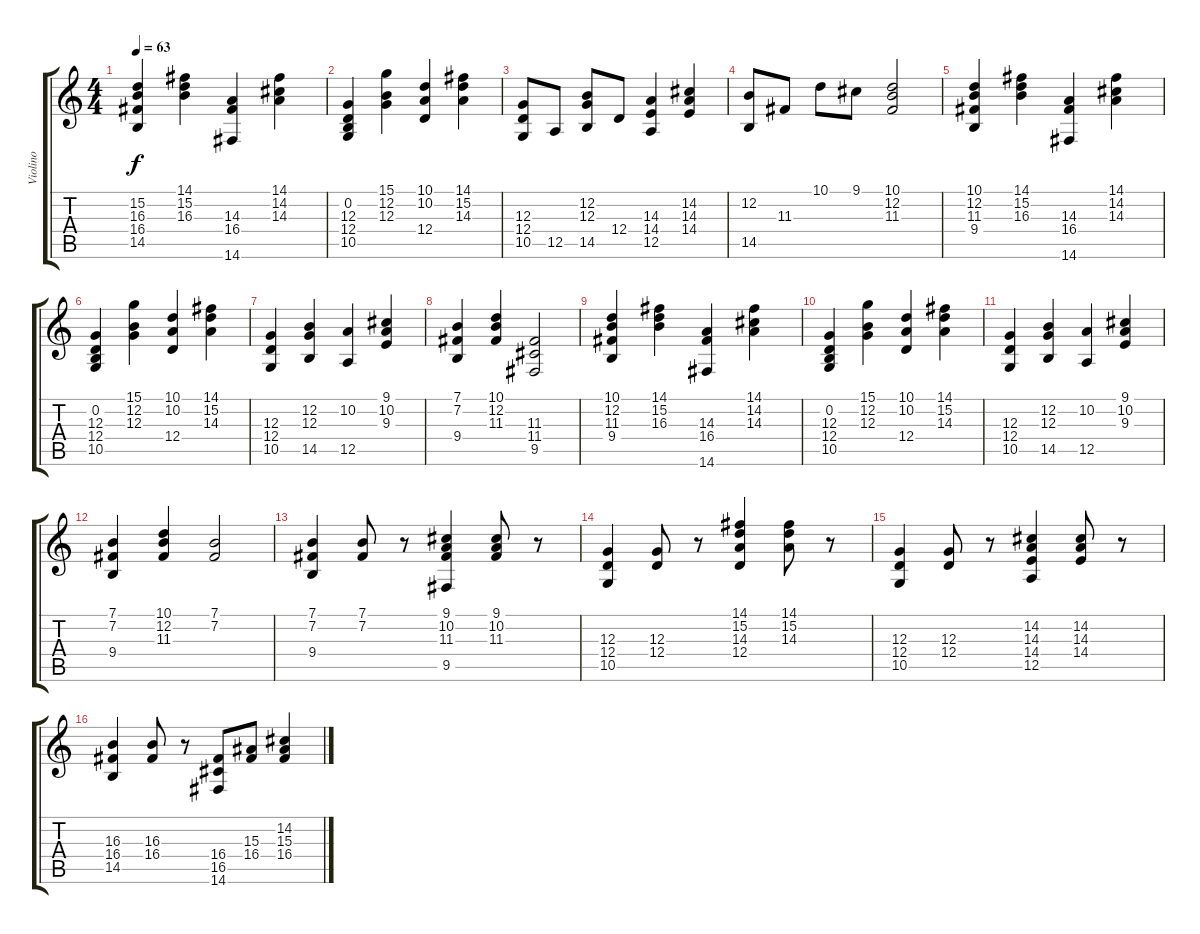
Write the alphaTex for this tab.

\track ("Violino" "Violino") {instrument stringensemble2}
\staff {score tabs}
\tuning (E4 B3 G3 D3 A2 E2) {hide}
\ts (4 4)
\tempo 63
\clef g2
\ks c
(15.2 16.3 16.4 14.5).4{dy f instrument stringensemble2} (14.1 15.2 16.3).4 (14.3 16.4 14.6).4 (14.1 14.2 14.3).4 |
(0.2 12.3 12.4 10.5).4 (15.1 12.2 12.3).4 (10.1 10.2 12.4).4 (14.1 15.2 14.3).4 |
(12.3 12.4 10.5).8 12.5.8 (12.2 12.3 14.5).8 12.4.8 (14.3 14.4 12.5).4 (14.2 14.3 14.4).4 |
(12.2 14.5).8 11.3.8 10.1.8 9.1.8 (10.1 12.2 11.3).2 |
(10.1 12.2 11.3 9.4).4 (14.1 15.2 16.3).4 (14.3 16.4 14.6).4 (14.1 14.2 14.3).4 |
(0.2 12.3 12.4 10.5).4 (15.1 12.2 12.3).4 (10.1 10.2 12.4).4 (14.1 15.2 14.3).4 |
(12.3 12.4 10.5).4 (12.2 12.3 14.5).4 (10.2 12.5).4 (9.1 10.2 9.3).4 |
(7.1 7.2 9.4).4 (10.1 12.2 11.3).4 (11.3 11.4 9.5).2 |
(10.1 12.2 11.3 9.4).4 (14.1 15.2 16.3).4 (14.3 16.4 14.6).4 (14.1 14.2 14.3).4 |
(0.2 12.3 12.4 10.5).4 (15.1 12.2 12.3).4 (10.1 10.2 12.4).4 (14.1 15.2 14.3).4 |
(12.3 12.4 10.5).4 (12.2 12.3 14.5).4 (10.2 12.5).4 (9.1 10.2 9.3).4 |
(7.1 7.2 9.4).4 (10.1 12.2 11.3).4 (7.1 7.2).2 |
(7.1 7.2 9.4).4 (7.1 7.2).8 r.8 (9.1 10.2 11.3 9.5).4 (9.1 10.2 11.3).8 r.8 |
(12.3 12.4 10.5).4 (12.3 12.4).8 r.8 (14.1 15.2 14.3 12.4).4 (14.1 15.2 14.3).8 r.8 |
(12.3 12.4 10.5).4 (12.3 12.4).8 r.8 (14.2 14.3 14.4 12.5).4 (14.2 14.3 14.4).8 r.8 |
(16.3 16.4 14.5).4 (16.3 16.4).8 r.8 (16.4 16.5 14.6).8 (15.3 16.4).8 (14.2 15.3 16.4).4
